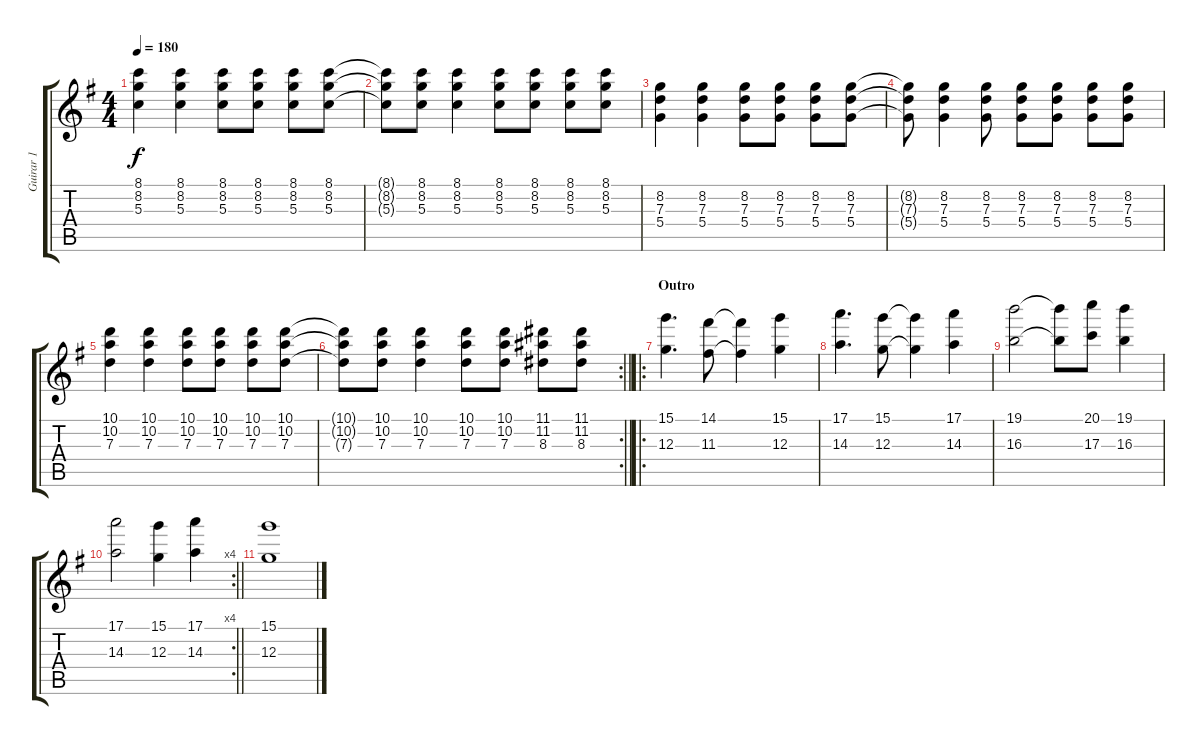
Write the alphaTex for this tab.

\track ("Guirar 1" "Guirar 1") {instrument overdrivenguitar}
\staff {score tabs}
\tuning (E4 B3 G3 D3 A2 E2) {hide}
\ts (4 4)
\tempo 180
\clef g2
\ks g
(8.1 8.2 5.3).4{dy f} (8.1 8.2 5.3).4 (8.1 8.2 5.3).8 (8.1 8.2 5.3).8 (8.1 8.2 5.3).8 (8.1 8.2 5.3).8 |
(8.1{t} 8.2{t} 5.3{t}).8 (8.1 8.2 5.3).8 (8.1 8.2 5.3).4 (8.1 8.2 5.3).8 (8.1 8.2 5.3).8 (8.1 8.2 5.3).8 (8.1 8.2 5.3).8 |
(8.2 7.3 5.4).4 (8.2 7.3 5.4).4 (8.2 7.3 5.4).8 (8.2 7.3 5.4).8 (8.2 7.3 5.4).8 (8.2 7.3 5.4).8 |
(8.2{t} 7.3{t} 5.4{t}).8 (8.2 7.3 5.4).4 (8.2 7.3 5.4).8 (8.2 7.3 5.4).8 (8.2 7.3 5.4).8 (8.2 7.3 5.4).8 (8.2 7.3 5.4).8 |
(10.1 10.2 7.3).4 (10.1 10.2 7.3).4 (10.1 10.2 7.3).8 (10.1 10.2 7.3).8 (10.1 10.2 7.3).8 (10.1 10.2 7.3).8 |
\rc 2
\barLineRight lightlight
(10.1{t} 10.2{t} 7.3{t}).8 (10.1 10.2 7.3).8 (10.1 10.2 7.3).4 (10.1 10.2 7.3).8 (10.1 10.2 7.3).8 (11.1 11.2 8.3).8 (11.1 11.2 8.3).8 |
\ro
\section ("" "Outro")
(15.1 12.3).4{d} (14.1 11.3).8 (14.1{t} 11.3{t}).4 (15.1 12.3).4 |
(17.1 14.3).4{d} (15.1 12.3).8 (15.1{t} 12.3{t}).4 (17.1 14.3).4 |
(19.1 16.3).2 (19.1{t} 16.3{t}).8 (20.1 17.3).8 (19.1 16.3).4 |
\rc 4
\barLineRight lightlight
(17.1 14.3).2 (15.1 12.3).4 (17.1 14.3).4 |
(15.1 12.3).1
